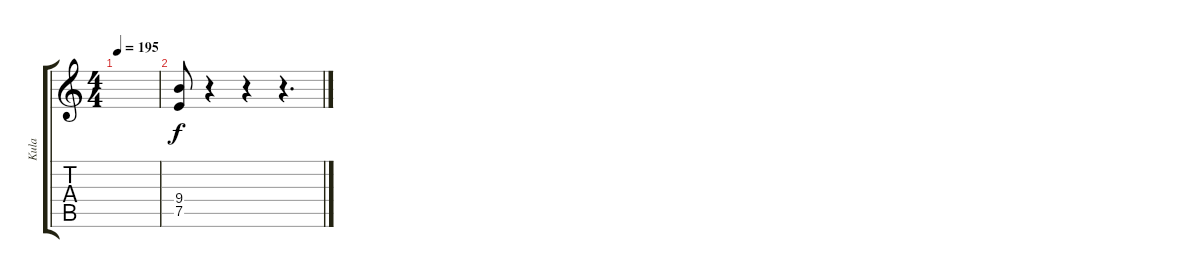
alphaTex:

\track ("Kula" "Kula") {instrument overdrivenguitar}
\staff {score tabs}
\tuning (E4 B3 G3 D3 A2 E2) {hide}
\ts (4 4)
\tempo 195
\clef g2
\ks c
|
(9.4 7.5).8 r.4 r.4 r.4{d}
